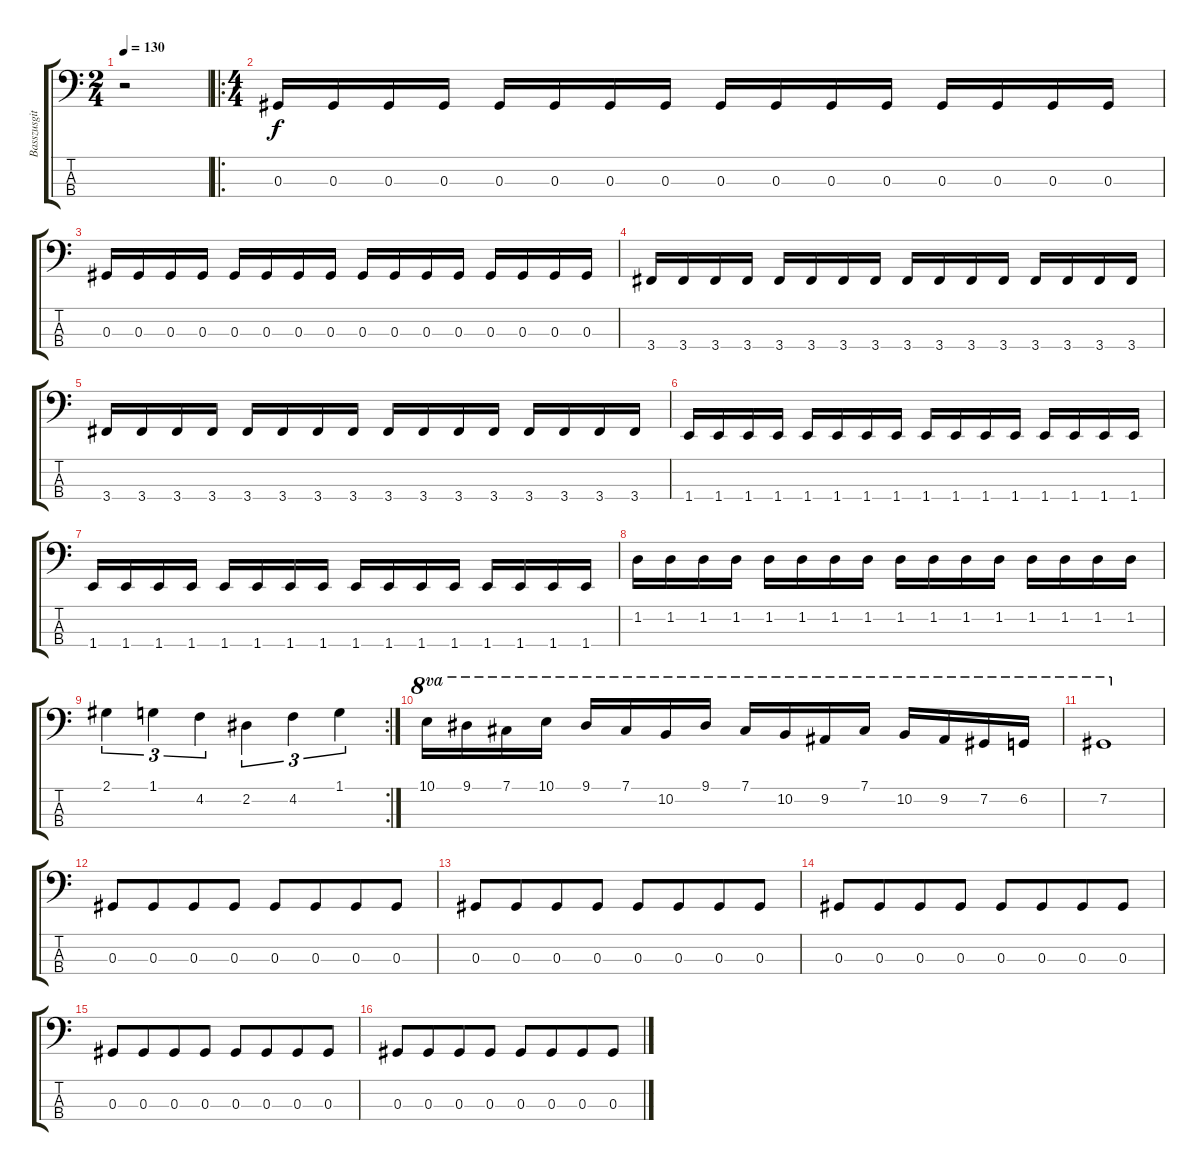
\track ("Basszusgitár (Barry Dunaway)" "Basszusgit") {instrument electricbassfinger}
\staff {score tabs}
\tuning (Gb2 Db2 Ab1 Eb1) {hide}
\ts (2 4)
\tempo 130
\clef f4
\ks c
r.2{dy f instrument electricbassfinger} |
\ro
\ts (4 4)
0.3.16 0.3.16 0.3.16 0.3.16 0.3.16 0.3.16 0.3.16 0.3.16 0.3.16 0.3.16 0.3.16 0.3.16 0.3.16 0.3.16 0.3.16 0.3.16 |
0.3.16 0.3.16 0.3.16 0.3.16 0.3.16 0.3.16 0.3.16 0.3.16 0.3.16 0.3.16 0.3.16 0.3.16 0.3.16 0.3.16 0.3.16 0.3.16 |
3.4.16 3.4.16 3.4.16 3.4.16 3.4.16 3.4.16 3.4.16 3.4.16 3.4.16 3.4.16 3.4.16 3.4.16 3.4.16 3.4.16 3.4.16 3.4.16 |
3.4.16 3.4.16 3.4.16 3.4.16 3.4.16 3.4.16 3.4.16 3.4.16 3.4.16 3.4.16 3.4.16 3.4.16 3.4.16 3.4.16 3.4.16 3.4.16 |
1.4.16 1.4.16 1.4.16 1.4.16 1.4.16 1.4.16 1.4.16 1.4.16 1.4.16 1.4.16 1.4.16 1.4.16 1.4.16 1.4.16 1.4.16 1.4.16 |
1.4.16 1.4.16 1.4.16 1.4.16 1.4.16 1.4.16 1.4.16 1.4.16 1.4.16 1.4.16 1.4.16 1.4.16 1.4.16 1.4.16 1.4.16 1.4.16 |
1.2.16 1.2.16 1.2.16 1.2.16 1.2.16 1.2.16 1.2.16 1.2.16 1.2.16 1.2.16 1.2.16 1.2.16 1.2.16 1.2.16 1.2.16 1.2.16 |
\rc 2
2.1.4{tu (3 2)} 1.1.4{tu (3 2)} 4.2.4{tu (3 2)} 2.2.4{tu (3 2)} 4.2.4{tu (3 2)} 1.1.4{tu (3 2)} |
10.1.16{ot 8va} 9.1.16{ot 8va} 7.1.16{ot 8va} 10.1.16{ot 8va} 9.1.16{ot 8va} 7.1.16{ot 8va} 10.2.16{ot 8va} 9.1.16{ot 8va} 7.1.16{ot 8va} 10.2.16{ot 8va} 9.2.16{ot 8va} 7.1.16{ot 8va} 10.2.16{ot 8va} 9.2.16{ot 8va} 7.2.16{ot 8va} 6.2.16{ot 8va} |
7.2.1{ot 8va} |
0.3.8 0.3.8{beam merge} 0.3.8 0.3.8 0.3.8 0.3.8{beam merge} 0.3.8 0.3.8 |
0.3.8 0.3.8{beam merge} 0.3.8 0.3.8 0.3.8 0.3.8{beam merge} 0.3.8 0.3.8 |
0.3.8 0.3.8{beam merge} 0.3.8 0.3.8 0.3.8 0.3.8{beam merge} 0.3.8 0.3.8 |
0.3.8 0.3.8{beam merge} 0.3.8 0.3.8 0.3.8 0.3.8{beam merge} 0.3.8 0.3.8 |
0.3.8 0.3.8{beam merge} 0.3.8 0.3.8 0.3.8 0.3.8{beam merge} 0.3.8 0.3.8
